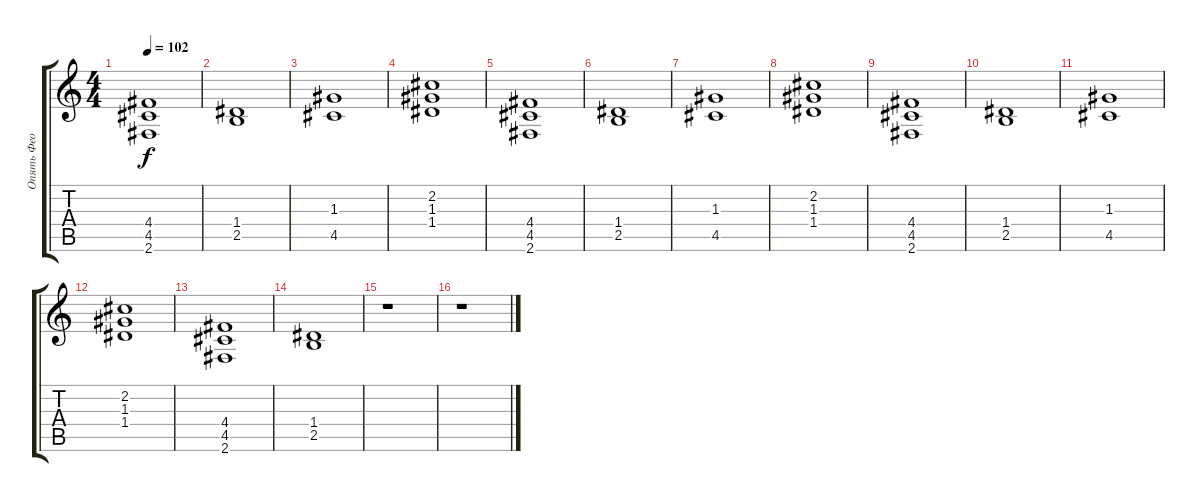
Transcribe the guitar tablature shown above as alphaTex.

\track ("Опять Фео" "Опять Фео") {instrument distortionguitar}
\staff {score tabs}
\tuning (E4 B3 G3 D3 A2 E2) {hide}
\ts (4 4)
\tempo 102
\clef g2
\ks c
(4.4 4.5 2.6).1{dy f} |
(1.4 2.5).1 |
(1.3 4.5).1 |
(2.2 1.3 1.4).1 |
(4.4 4.5 2.6).1 |
(1.4 2.5).1 |
(1.3 4.5).1 |
(2.2 1.3 1.4).1 |
(4.4 4.5 2.6).1 |
(1.4 2.5).1 |
(1.3 4.5).1 |
(2.2 1.3 1.4).1 |
(4.4 4.5 2.6).1 |
(1.4 2.5).1 |
r.1 |
r.1
